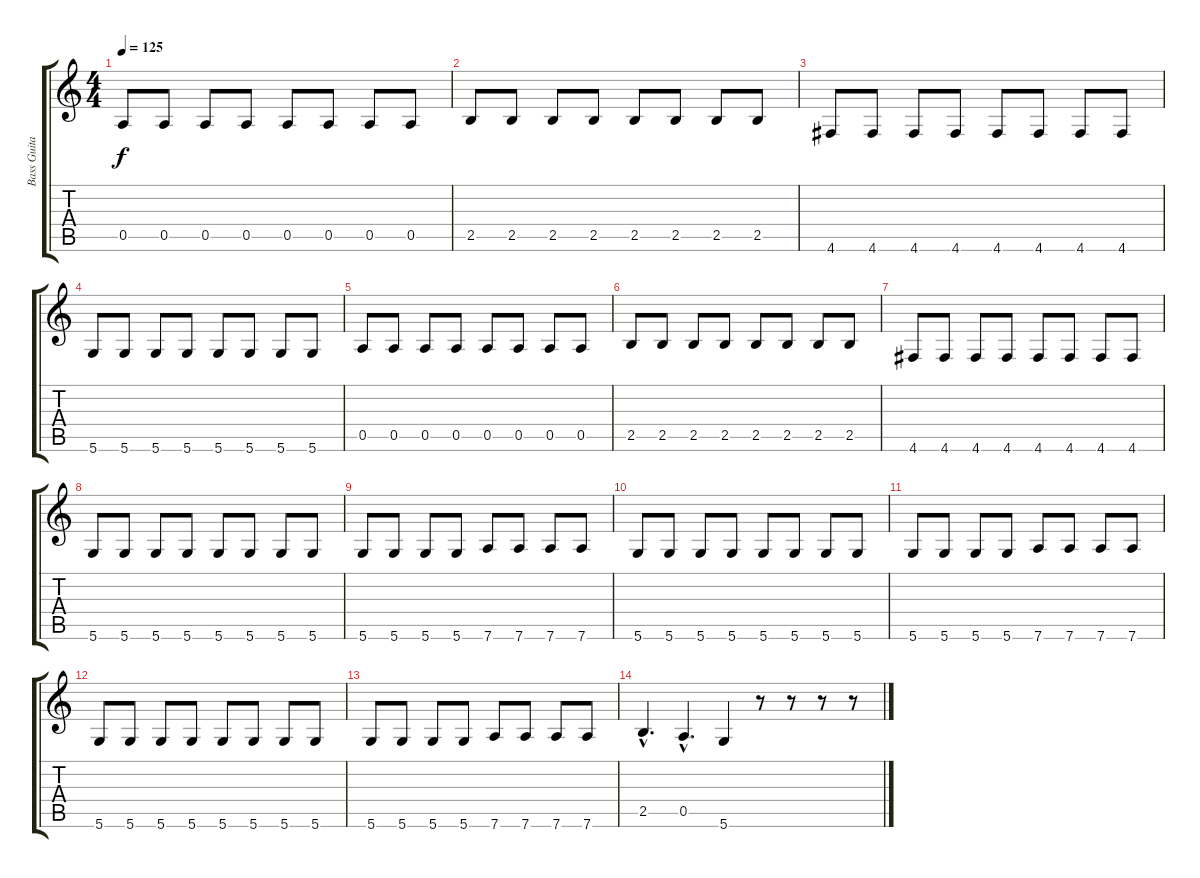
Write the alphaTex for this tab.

\track ("Bass Guitar" "Bass Guita") {instrument electricbassfinger}
\staff {score tabs}
\tuning (E4 B3 G3 D3 A2 D2) {hide}
\ts (4 4)
\tempo 125
\clef g2
\ks c
0.5.8{dy f} 0.5.8 0.5.8 0.5.8 0.5.8 0.5.8 0.5.8 0.5.8 |
2.5.8 2.5.8 2.5.8 2.5.8 2.5.8 2.5.8 2.5.8 2.5.8 |
4.6.8 4.6.8 4.6.8 4.6.8 4.6.8 4.6.8 4.6.8 4.6.8 |
5.6.8 5.6.8 5.6.8 5.6.8 5.6.8 5.6.8 5.6.8 5.6.8 |
0.5.8 0.5.8 0.5.8 0.5.8 0.5.8 0.5.8 0.5.8 0.5.8 |
2.5.8 2.5.8 2.5.8 2.5.8 2.5.8 2.5.8 2.5.8 2.5.8 |
4.6.8 4.6.8 4.6.8 4.6.8 4.6.8 4.6.8 4.6.8 4.6.8 |
5.6.8 5.6.8 5.6.8 5.6.8 5.6.8 5.6.8 5.6.8 5.6.8 |
5.6.8 5.6.8 5.6.8 5.6.8 7.6.8 7.6.8 7.6.8 7.6.8 |
5.6.8 5.6.8 5.6.8 5.6.8 5.6.8 5.6.8 5.6.8 5.6.8 |
5.6.8 5.6.8 5.6.8 5.6.8 7.6.8 7.6.8 7.6.8 7.6.8 |
5.6.8 5.6.8 5.6.8 5.6.8 5.6.8 5.6.8 5.6.8 5.6.8 |
5.6.8 5.6.8 5.6.8 5.6.8 7.6.8 7.6.8 7.6.8 7.6.8 |
2.5{hac}.4{d} 0.5{hac}.4{d} 5.6.4 r.8 r.8 r.8 r.8
